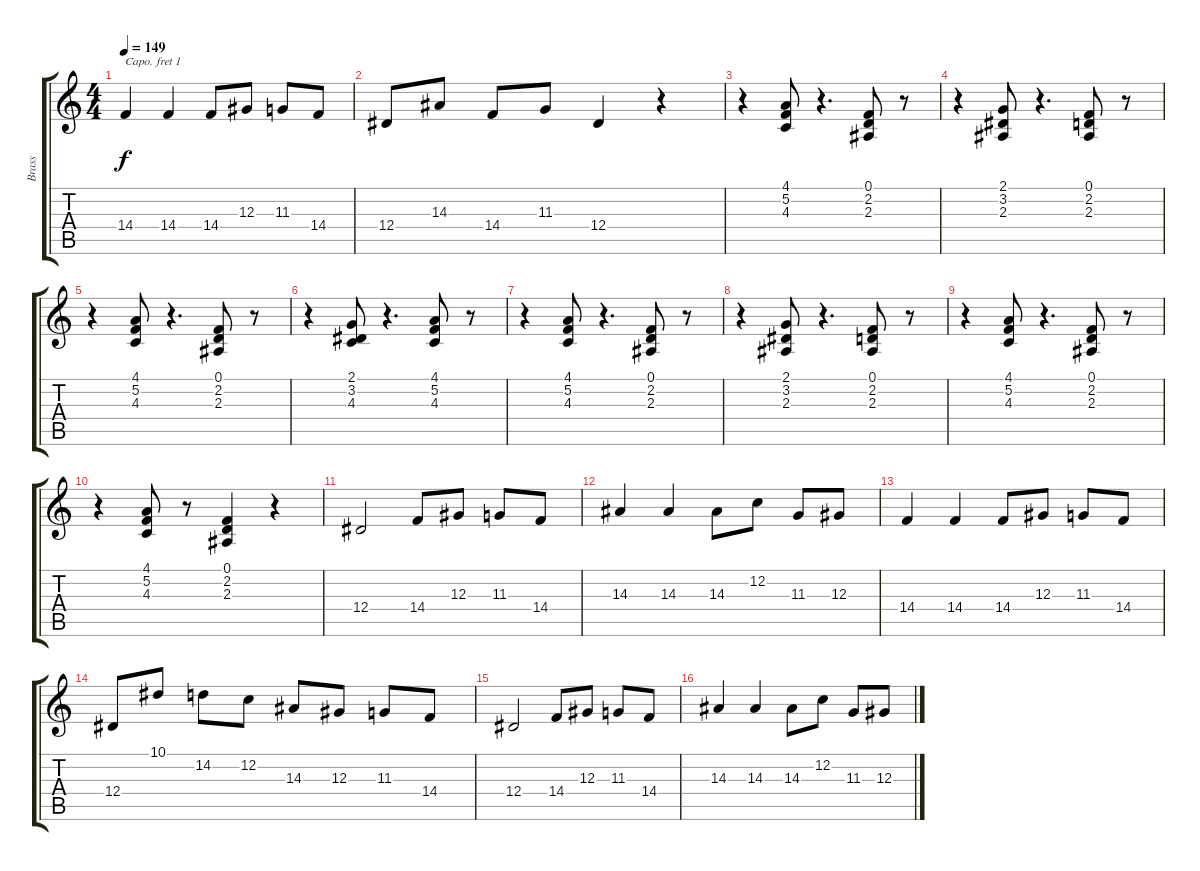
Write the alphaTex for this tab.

\track ("Brass" "Brass") {instrument brasssection}
\staff {score tabs}
\capo 1
\tuning (E4 B3 G3 D3 A2 E2) {hide}
\ts (4 4)
\tempo 149
\clef g2
\ks c
14.4.4{dy f} 14.4.4 14.4.8 12.3.8 11.3.8 14.4.8 |
12.4.8 14.3.8 14.4.8 11.3.8 12.4.4 r.4 |
r.4 (4.1 5.2 4.3).8 r.4{d} (0.1 2.2 2.3).8 r.8 |
r.4 (2.1 3.2 2.3).8 r.4{d} (0.1 2.2 2.3).8 r.8 |
r.4 (4.1 5.2 4.3).8 r.4{d} (0.1 2.2 2.3).8 r.8 |
r.4 (2.1 3.2 4.3).8 r.4{d} (4.1 5.2 4.3).8 r.8 |
r.4 (4.1 5.2 4.3).8 r.4{d} (0.1 2.2 2.3).8 r.8 |
r.4 (2.1 3.2 2.3).8 r.4{d} (0.1 2.2 2.3).8 r.8 |
r.4 (4.1 5.2 4.3).8 r.4{d} (0.1 2.2 2.3).8 r.8 |
r.4 (4.1 5.2 4.3).8 r.8 (0.1 2.2 2.3).4 r.4 |
12.4.2 14.4.8 12.3.8 11.3.8 14.4.8 |
14.3.4 14.3.4 14.3.8 12.2.8 11.3.8 12.3.8 |
14.4.4 14.4.4 14.4.8 12.3.8 11.3.8 14.4.8 |
12.4.8 10.1.8 14.2.8 12.2.8 14.3.8 12.3.8 11.3.8 14.4.8 |
12.4.2 14.4.8 12.3.8 11.3.8 14.4.8 |
14.3.4 14.3.4 14.3.8 12.2.8 11.3.8 12.3.8
